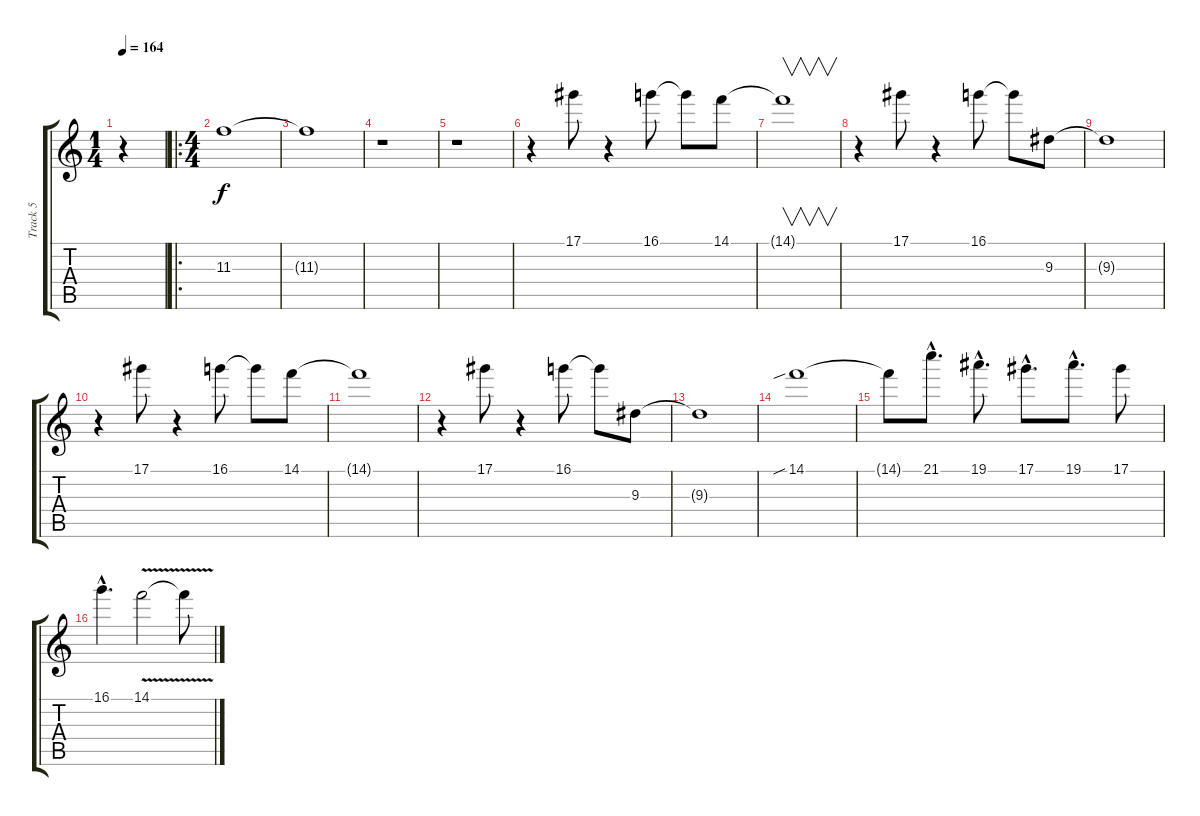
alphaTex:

\track ("Track 5" "Track 5") {instrument overdrivenguitar}
\staff {score tabs}
\tuning (Eb4 Bb3 Gb3 Db3 Ab2 Eb2) {hide}
\ts (1 4)
\tempo 164
\clef g2
\ks c
r.4{dy f instrument overdrivenguitar} |
\ro
\ts (4 4)
11.3.1 |
11.3{t}.1 |
r.1 |
r.1 |
r.4 17.1.8 r.4 16.1.8 16.1{t}.8 14.1.8 |
14.1{t}.1{v} |
r.4 17.1.8 r.4 16.1.8 16.1{t}.8 9.3.8 |
9.3{t}.1 |
r.4 17.1.8 r.4 16.1.8 16.1{t}.8 14.1.8 |
14.1{t}.1 |
r.4 17.1.8 r.4 16.1.8 16.1{t}.8 9.3.8 |
9.3{t}.1 |
14.1{sib}.1 |
14.1{t}.8 21.1{hac}.8{d} 19.1{hac}.8{d} 17.1{hac}.8{d} 19.1{hac}.8{d} 17.1.8 |
16.1{hac}.4{d} 14.1{v}.2 14.1{t}.8
